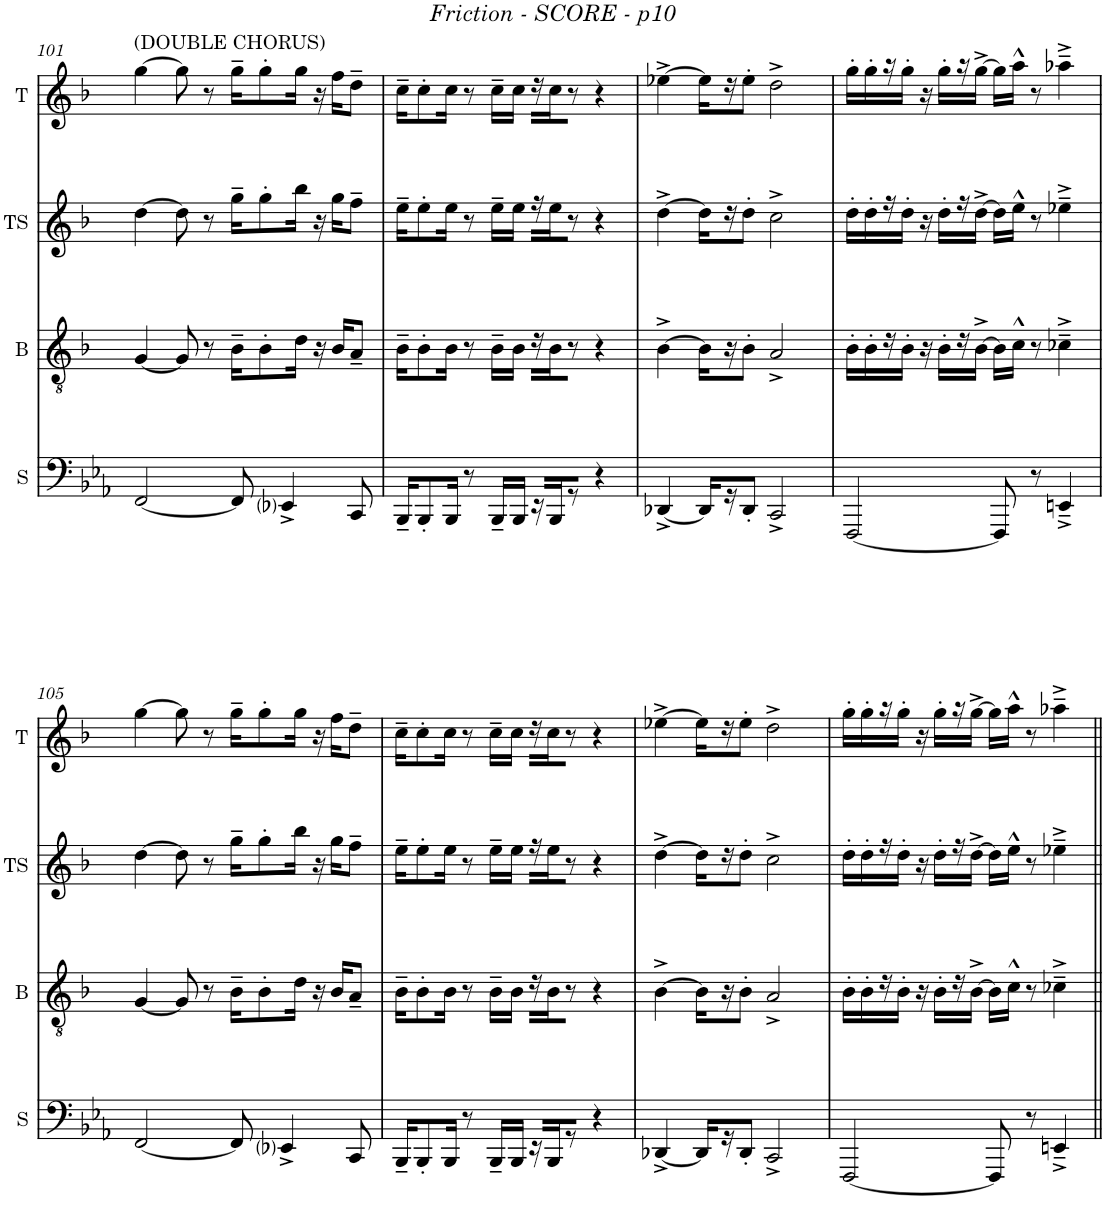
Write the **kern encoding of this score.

**kern	**kern	**kern	**kern
*part4	*part3	*part2	*part1
*staff4	*staff3	*staff2	*staff1
*I"Sousa	*I"Trombone	*I"Tenor Sax	*I"Trumpet
*I'S	*	*I'TS	*I'T
!!LO:PB:g=z
*clefF4	*clefGv2	*clefG2	*clefG2
*	*Trd1c2	*Trd8c14	*Trd1c2
*k[b-e-a-]	*k[b-]	*k[b-]	*k[b-]
*M4/4	*M4/4	*M4/4	*M4/4
=101	=101	=101	=101
!	!	!	!LO:TX:a:t=(DOUBLE CHORUS)
[2FF/	[4G/	[4dd\	[4gg\
.	8G/]	8dd\]	8gg\]
.	8r	8r	8r
8FF/]	16B-~\KL	16gg~\KL	16gg~\KL
.	8B-'\	8gg'\	8gg'\
4EE-i^/	.	.	.
.	16d\Jk	16bb-\Jk	16gg\Jk
.	16r	16r	16r
.	16B-/KL	16gg\KL	16ff\KL
8CC/	8A~/J	8ff~\J	8dd~\J
=102	=102	=102	=102
16BBB-~/KL	16B-~\KL	16ee~\KL	16cc~\KL
8BBB-'/	8B-'\	8ee'\	8cc'\
16BBB-/Jk	16B-\Jk	16ee\Jk	16cc\Jk
8r	8r	8r	8r
16BBB-~/LL	16B-~\LL	16ee~\LL	16cc~\LL
16BBB-/JJ	16B-\JJ	16ee\JJ	16cc\JJ
16r	16r	16r	16r
16BBB-/J	16B-\J	16ee\J	16cc\J
8r	8r	8r	8r
4r	4r	4r	4r
=103	=103	=103	=103
[4DD-X^/	[4B-^\	[4dd^\	[4ee-X^\
16DD-/LL]	16B-\LL]	16dd\LL]	16ee-\LL]
16r	16r	16r	16r
8DD-'/J	8B-'\J	8dd'\J	8ee-'\J
2CC^/	2A^/	2cc^\	2dd^\
=104	=104	=104	=104
[2FFF/	16B-'\LL	16dd'\LL	16gg'\LL
.	16B-'\	16dd'\	16gg'\
.	16r	16r	16r
.	16B-'\JJ	16dd'\JJ	16gg'\JJ
.	16r	16r	16r
.	16B-'\LL	16dd'\LL	16gg'\LL
.	16r	16r	16r
.	[16B-^\JJ	[16dd^\JJ	[16gg^\JJ
8FFF/]	16B-\LL]	16dd\LL]	16gg\LL]
.	16c^^\JJ	16ee^^\JJ	16aa^^\JJ
8r	8r	8r	8r
4EEn~^/	4c-X~^\	4ee-X~^\	4aa-X~^\
!!LO:LB:g=z
=105	=105	=105	=105
[2FF/	[4G/	[4dd\	[4gg\
.	8G/]	8dd\]	8gg\]
.	8r	8r	8r
8FF/]	16B-~\KL	16gg~\KL	16gg~\KL
.	8B-'\	8gg'\	8gg'\
4EE-i^/	.	.	.
.	16d\Jk	16bb-\Jk	16gg\Jk
.	16r	16r	16r
.	16B-/KL	16gg\KL	16ff\KL
8CC/	8A~/J	8ff~\J	8dd~\J
=106	=106	=106	=106
16BBB-~/KL	16B-~\KL	16ee~\KL	16cc~\KL
8BBB-'/	8B-'\	8ee'\	8cc'\
16BBB-/Jk	16B-\Jk	16ee\Jk	16cc\Jk
8r	8r	8r	8r
16BBB-~/LL	16B-~\LL	16ee~\LL	16cc~\LL
16BBB-/JJ	16B-\JJ	16ee\JJ	16cc\JJ
16r	16r	16r	16r
16BBB-/J	16B-\J	16ee\J	16cc\J
8r	8r	8r	8r
4r	4r	4r	4r
=107	=107	=107	=107
[4DD-X^/	[4B-^\	[4dd^\	[4ee-X^\
16DD-/LL]	16B-\LL]	16dd\LL]	16ee-\LL]
16r	16r	16r	16r
8DD-'/J	8B-'\J	8dd'\J	8ee-'\J
2CC^/	2A^/	2cc^\	2dd^\
=108	=108	=108	=108
[2FFF/	16B-'\LL	16dd'\LL	16gg'\LL
.	16B-'\	16dd'\	16gg'\
.	16r	16r	16r
.	16B-'\JJ	16dd'\JJ	16gg'\JJ
.	16r	16r	16r
.	16B-'\LL	16dd'\LL	16gg'\LL
.	16r	16r	16r
.	[16B-^\JJ	[16dd^\JJ	[16gg^\JJ
8FFF/]	16B-\LL]	16dd\LL]	16gg\LL]
.	16c^^\JJ	16ee^^\JJ	16aa^^\JJ
8r	8r	8r	8r
4EEn~^/	4c-X~^\	4ee-X~^\	4aa-X~^\
=||	=||	=||	=||
*-	*-	*-	*-
